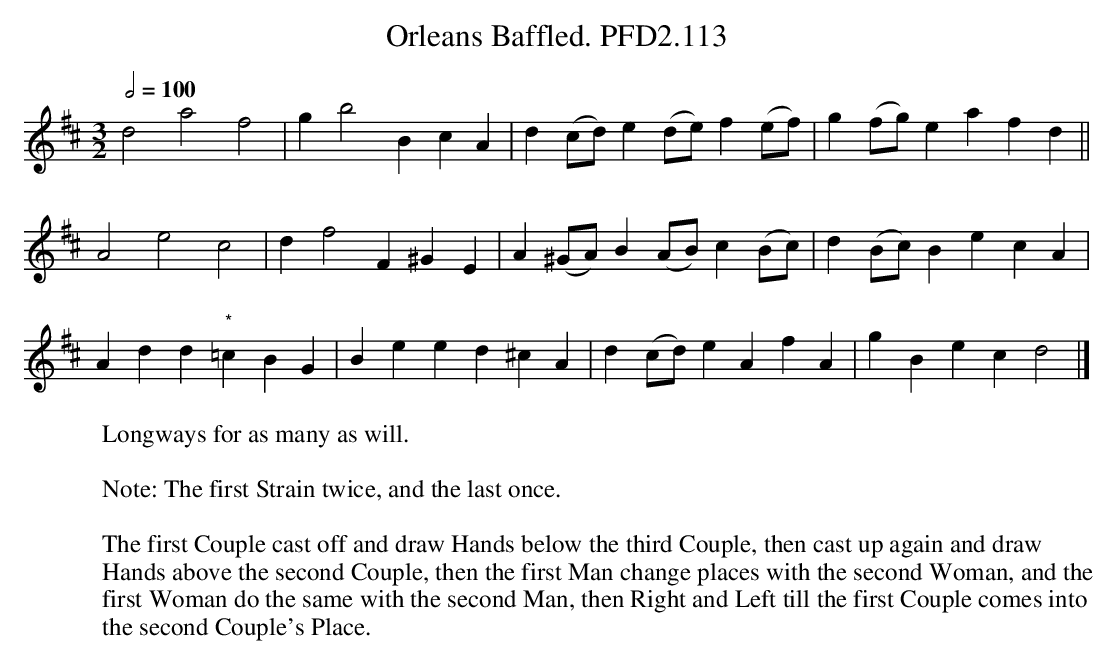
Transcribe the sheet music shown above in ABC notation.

X:1
T:Orleans Baffled. PFD2.113
W:Longways for as many as will.
L:1/4
M:3/2
Q:1/2=100
K:D
d2a2f2|gb2BcA|d (c/d/) e (d/e/)f (e/f/)|g (f/g/)eafd||
A2e2c2|df2F^GE|A(^G/A/)B (A/B/)c (B/c/)|d (B/c/)BecA|
Add "*"=c BG|Beed^cA|d (c/d/)eAfA|gBec d2 |]
W:
W:Note: The first Strain twice, and the last once.
W:
W:The first Couple cast off and draw Hands below the third Couple, then cast up again and draw
W:Hands above the second Couple, then the first Man change places with the second Woman, and the
W:first Woman do the same with the second Man, then Right and Left till the first Couple comes into
W:the second Couple's Place.
